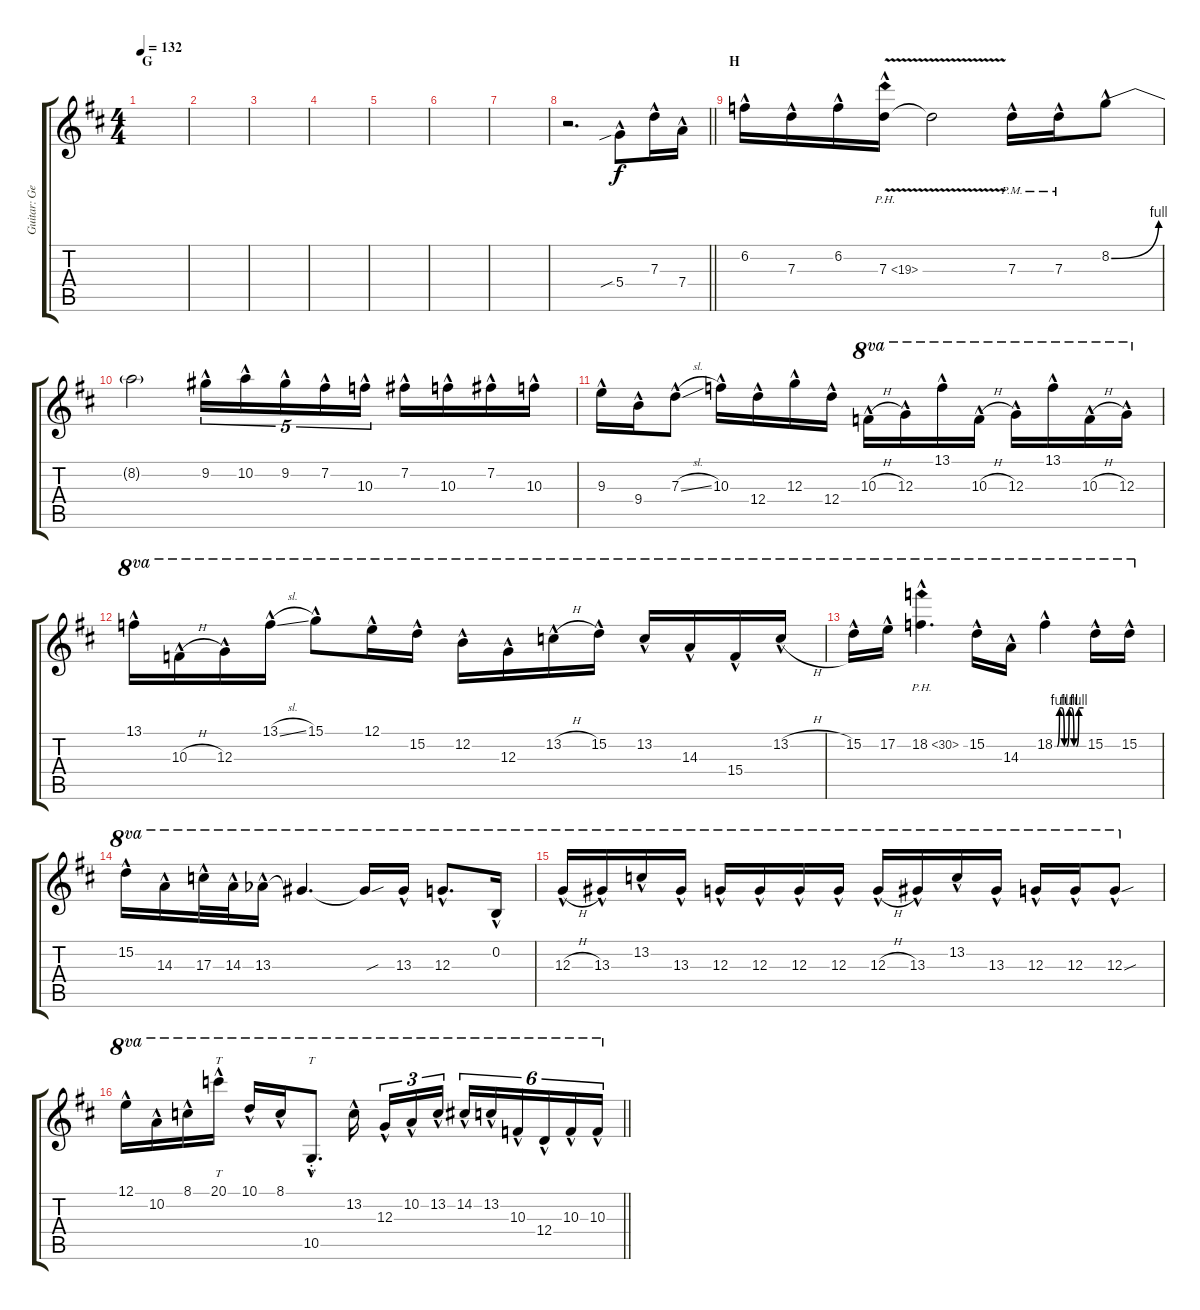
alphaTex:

\track ("Guitar: George" "Guitar: Ge") {instrument distortionguitar}
\staff {score tabs}
\tuning (E4 B3 G3 D3 A2 D2) {hide}
\ts (4 4)
\section ("" "G")
\tempo 132
\clef g2
\ks d
|
|
|
|
|
|
|
\barLineRight lightlight
r.2{d volume 16 balance 8 instrument overdrivenguitar} 5.4{sib hac}.8 7.3{hac}.16 7.4{hac}.16 |
\section ("" "H")
6.2{hac}.16 7.3{hac}.16 6.2{hac}.16 7.3{ph 12 v hac}.16 7.3{t}.2 7.3{hac pm}.16 7.3{hac pm}.16 8.2{be (bend 0 0 60 4) hac}.8 |
8.2{t}.2 9.2{hac}.16{tu (5 4)} 10.2{hac}.16{tu (5 4)} 9.2{hac}.16{tu (5 4)} 7.2{hac}.16{tu (5 4)} 10.3{hac}.16{tu (5 4)} 7.2{hac}.16 10.3{hac}.16 7.2{hac}.16 10.3{hac}.16 |
9.3{hac}.16 9.4{hac}.16 7.3{sl hac}.8 10.3{hac}.16 12.4{hac}.16 12.3{hac}.16 12.4{hac}.16 10.3{h hac}.16{ot 8va} 12.3{hac}.16{ot 8va} 13.1{hac}.16{ot 8va} 10.3{h hac}.16{ot 8va} 12.3{hac}.16{ot 8va} 13.1{hac}.16{ot 8va} 10.3{h hac}.16{ot 8va} 12.3{hac}.16{ot 8va} |
13.1{hac}.16{ot 8va} 10.3{h hac}.16{ot 8va} 12.3{hac}.16{ot 8va} 13.1{sl hac}.16{ot 8va} 15.1{hac}.8{ot 8va} 12.1{hac}.16{ot 8va} 15.2{hac}.16{ot 8va} 12.2{hac}.16{ot 8va} 12.3{hac}.16{ot 8va} 13.2{h hac}.16{ot 8va} 15.2{hac}.16{ot 8va} 13.2{hac}.16{ot 8va} 14.3{hac}.16{ot 8va} 15.4{hac}.16{ot 8va} 13.2{h hac}.16{ot 8va} |
15.2{hac}.16{ot 8va} 17.2{hac}.16{ot 8va} 18.2{ph 12 hac}.4{d ot 8va} 15.2{hac}.16{ot 8va} 14.3{hac}.16{ot 8va} 18.2{be (custom 0 0 5 0 10 4 15 4 20 0 25 0 30 4 35 4 40 0 45 0 50 4 60 4) hac}.4{ot 8va} 15.2{hac}.16{ot 8va} 15.2{hac}.16{ot 8va} |
15.2{hac}.16{ot 8va} 14.3{hac}.16{ot 8va} 17.3{hac}.32{ot 8va} 14.3{hac}.32{ot 8va} 13.3{hac acc b}.16{ot 8va} 13.3{t}.4{d ot 8va} 13.3{sou t}.16{ot 8va} 13.3{hac}.16{ot 8va} 12.3{hac}.8{d ot 8va} 0.2{hac}.16{ot 8va} |
12.3{h hac}.16{ot 8va} 13.3{hac}.16{ot 8va} 13.2{hac}.16{ot 8va} 13.3{hac}.16{ot 8va} 12.3{hac}.16{ot 8va} 12.3{hac}.16{ot 8va} 12.3{hac}.16{ot 8va} 12.3{hac}.16{ot 8va} 12.3{h hac}.16{ot 8va} 13.3{hac}.16{ot 8va} 13.2{hac}.16{ot 8va} 13.3{hac}.16{ot 8va} 12.3{hac}.16{ot 8va} 12.3{hac}.16{ot 8va} 12.3{sou hac}.8{ot 8va} |
\barLineRight lightlight
12.1{hac}.16{ot 8va} 10.2{hac}.16{ot 8va} 8.1{hac}.16{ot 8va} 20.1{hac}.16{tt ot 8va} 10.1{hac}.16{ot 8va} 8.1{hac}.16{ot 8va} 10.5{hac st}.8{tt d ot 8va} 13.2{hac}.16{ot 8va beam splitsecondary} 12.3{hac}.16{tu (3 2) ot 8va} 10.2{hac}.16{tu (3 2) ot 8va} 13.2{hac}.16{tu (3 2) ot 8va} 14.2{hac}.16{tu (6 4) ot 8va} 13.2{hac}.16{tu (6 4) ot 8va} 10.3{hac}.16{tu (6 4) ot 8va} 12.4{hac}.16{tu (6 4) ot 8va} 10.3{hac}.16{tu (6 4) ot 8va} 10.3{hac}.16{tu (6 4) ot 8va}
